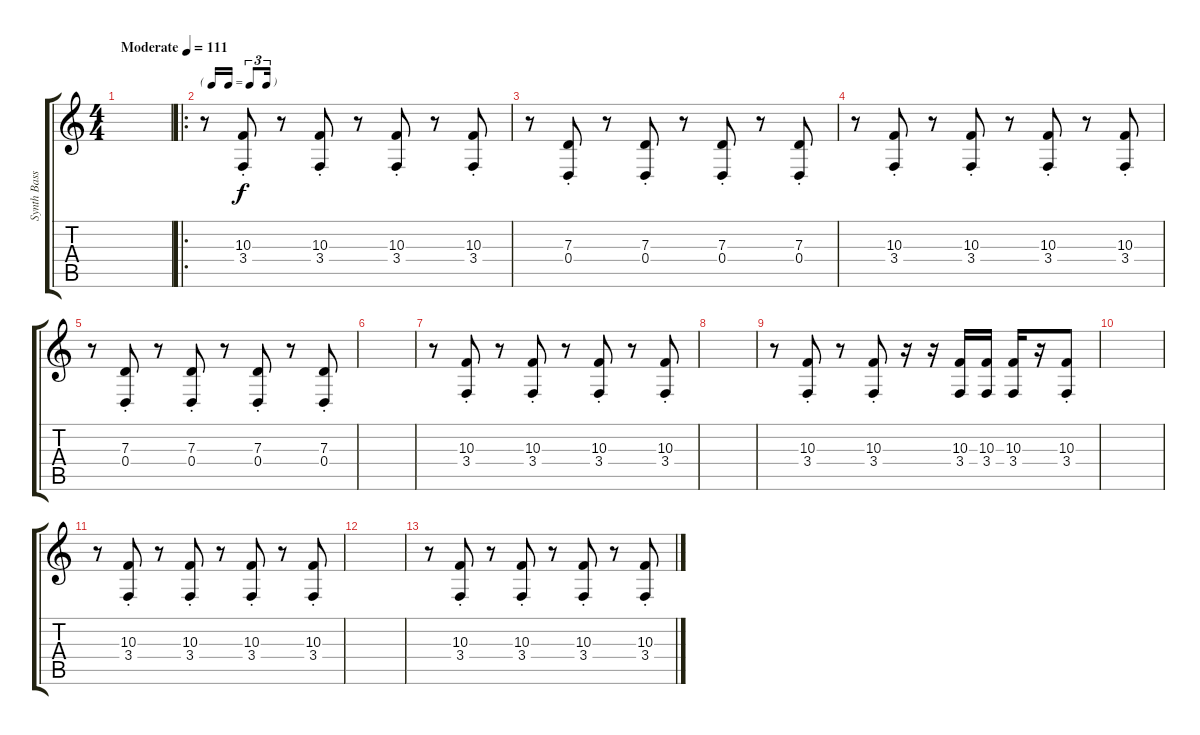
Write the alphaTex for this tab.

\track ("Synth Bass" "Synth Bass") {instrument lead1square}
\staff {score tabs}
\tuning (E4 B3 G3 D3 A2 E2) {hide}
\ts (4 4)
\tempo (111 "Moderate")
\clef g2
\ks c
|
\ro
\tf triplet16th
r.8 (10.3{st} 3.4{st}).8 r.8 (10.3{st} 3.4{st}).8 r.8 (10.3{st} 3.4{st}).8 r.8 (10.3{st} 3.4{st}).8 |
r.8 (7.3{st} 0.4{st}).8 r.8 (7.3{st} 0.4{st}).8 r.8 (7.3{st} 0.4{st}).8 r.8 (7.3{st} 0.4{st}).8 |
r.8 (10.3{st} 3.4{st}).8 r.8 (10.3{st} 3.4{st}).8 r.8 (10.3{st} 3.4{st}).8 r.8 (10.3{st} 3.4{st}).8 |
r.8 (7.3{st} 0.4{st}).8 r.8 (7.3{st} 0.4{st}).8 r.8 (7.3{st} 0.4{st}).8 r.8 (7.3{st} 0.4{st}).8 |
|
r.8 (10.3{st} 3.4{st}).8 r.8 (10.3{st} 3.4{st}).8 r.8 (10.3{st} 3.4{st}).8 r.8 (10.3{st} 3.4{st}).8 |
|
r.8 (10.3{st} 3.4{st}).8 r.8 (10.3{st} 3.4{st}).8 r.16 r.16 (10.3 3.4).16 (10.3 3.4).16 (10.3 3.4).16 r.16 (10.3{st} 3.4{st}).8 |
|
r.8 (10.3{st} 3.4{st}).8 r.8 (10.3{st} 3.4{st}).8 r.8 (10.3{st} 3.4{st}).8 r.8 (10.3{st} 3.4{st}).8 |
|
r.8 (10.3{st} 3.4{st}).8 r.8 (10.3{st} 3.4{st}).8 r.8 (10.3{st} 3.4{st}).8 r.8 (10.3{st} 3.4{st}).8
